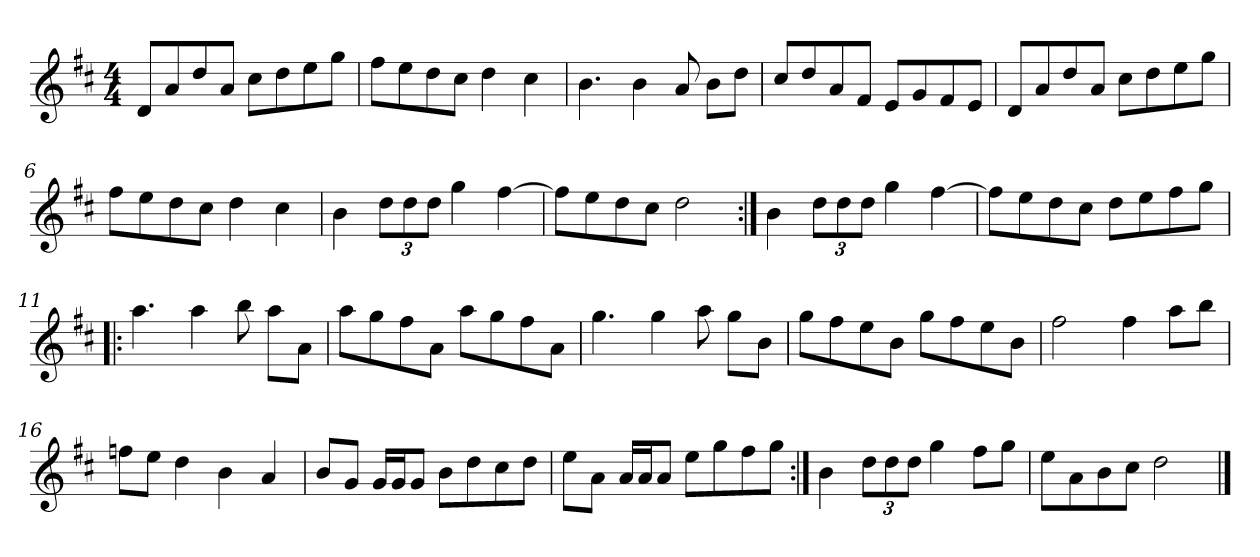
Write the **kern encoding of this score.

**kern
*part1
*staff1
*clefG2
*k[f#c#]
*D:
*M4/4
=1
8d/L
8a/
8dd/
8a/J
8cc#\L
8dd\
8ee\
8gg\J
=2
8ff#\L
8ee\
8dd\
8cc#\J
4dd\
4cc#\
=3
4.b\
4b\
8a/
8b\L
8dd\J
=4
8cc#/L
8dd/
8a/
8f#/J
8e/L
8g/
8f#/
8e/J
!!LO:LB:g=z
=5
8d/L
8a/
8dd/
8a/J
8cc#\L
8dd\
8ee\
8gg\J
=6
8ff#\L
8ee\
8dd\
8cc#\J
4dd\
4cc#\
=7
4b\
12dd\L
12dd\
12dd\J
4gg\
[4ff#\
=8
8ff#\L]
8ee\
8dd\
8cc#\J
2dd\
=9:|!
4b\
12dd\L
12dd\
12dd\J
4gg\
[4ff#\
=10
8ff#\L]
8ee\
8dd\
8cc#\J
8dd\L
8ee\
8ff#\
8gg\J
!!LO:LB:g=z
=11!|:
4.aa\
4aa\
8bb\
8aa\L
8a\J
=12
8aa\L
8gg\
8ff#\
8a\J
8aa\L
8gg\
8ff#\
8a\J
=13
4.gg\
4gg\
8aa\
8gg\L
8b\J
=14
8gg\L
8ff#\
8ee\
8b\J
8gg\L
8ff#\
8ee\
8b\J
!!LO:LB:g=z
=15
2ff#\
4ff#\
8aa\L
8bb\J
=16
8ffn\L
8ee\J
4dd\
4b\
4a/
=17
8b/L
8g/J
16g/LL
16g/J
8g/J
8b\L
8dd\
8cc#\
8dd\J
=18
8ee\L
8a\J
16a/LL
16a/J
8a/J
8ee\L
8gg\
8ff#\
8gg\J
=19:|!
4b\
12dd\L
12dd\
12dd\J
4gg\
8ff#\L
8gg\J
=20
8ee\L
8a\
8b\
8cc#\J
2dd\
==
*-
